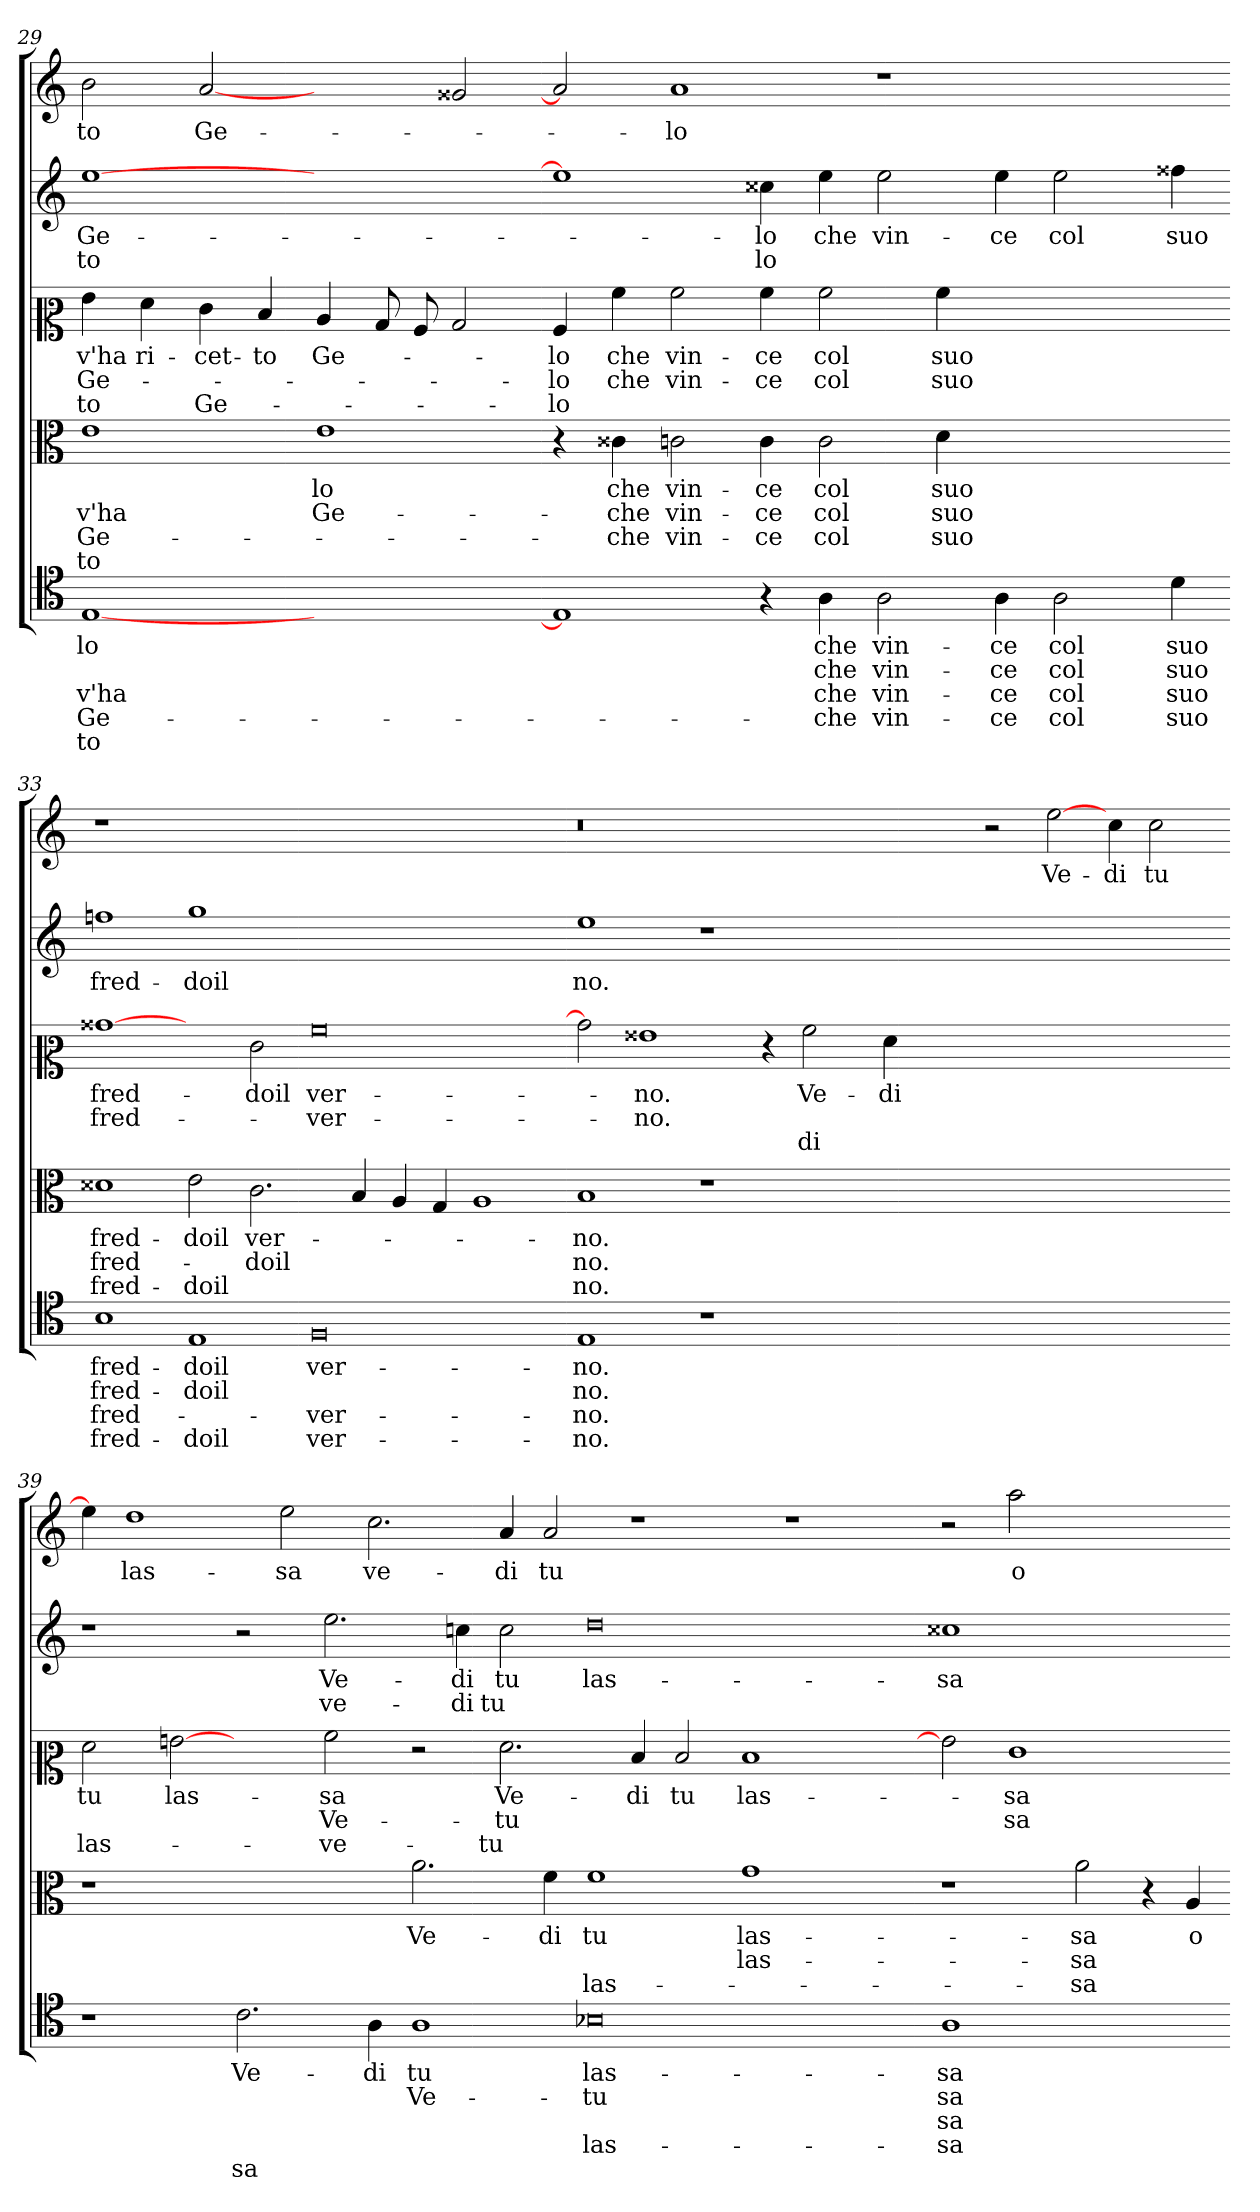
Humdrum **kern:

**kern	**text	**text	**text	**text	**text	**kern	**text	**text	**text	**text	**kern	**text	**text	**text	**kern	**text	**text	**kern	**text
*part5	*part5	*part5	*part5	*part5	*part5	*part4	*part4	*part4	*part4	*part4	*part3	*part3	*part3	*part3	*part2	*part2	*part2	*part1	*part1
*staff5	*staff5	*staff5	*staff5	*staff5	*staff5	*staff4	*staff4	*staff4	*staff4	*staff4	*staff3	*staff3	*staff3	*staff3	*staff2	*staff2	*staff2	*staff1	*staff1
*clefC4	*	*	*	*	*	*clefC3	*	*	*	*	*clefC2	*	*	*	*clefG2	*	*	*clefG2	*
*k[]	*	*	*	*	*	*k[]	*	*	*	*	*k[]	*	*	*	*k[]	*	*	*k[]	*
=29	=29	=29	=29	=29	=29	=29	=29	=29	=29	=29	=29	=29	=29	=29	=29	=29	=29	=29	=29
[1E	lo	.	v'ha	Ge-	to	1e	.	v'ha	Ge-	to	4g	v'ha	Ge-	to	[1ee	Ge-	to	2b	to
.	.	.	.	.	.	.	.	.	.	.	4f	ri-	.	.	.	.	.	.	.
.	.	.	.	.	.	.	.	.	.	.	4e	cet-	.	Ge-	.	.	.	[2a	Ge-
.	.	.	.	.	.	.	.	.	.	.	4d	to	.	.	.	.	.	.	.
1ryy	.	.	.	.	.	1e	lo	Ge-	.	.	4c	Ge-	.	.	1ryy	.	.	2ryy	.
.	.	.	.	.	.	.	.	.	.	.	8B	.	.	.	.	.	.	.	.
.	.	.	.	.	.	.	.	.	.	.	8A	.	.	.	.	.	.	.	.
.	.	.	.	.	.	.	.	.	.	.	2B	.	.	.	.	.	.	2g##X	.
=31-	=31-	=31-	=31-	=31-	=31-	=31-	=31-	=31-	=31-	=31-	=31-	=31-	=31-	=31-	=31-	=31-	=31-	=31-	=31-
1E]	.	.	.	.	.	4r	.	.	.	.	4A	lo	lo	lo	1ee]	.	.	2a]	.
.	.	.	.	.	.	4c##X	che	che	che	.	4a	che	che	.	.	.	.	.	.
.	.	.	.	.	.	2c	vin-	vin-	vin-	.	2a	vin-	vin-	.	.	.	.	1a	lo
4r	.	.	.	.	.	4c	ce	ce	ce	.	4a	ce	ce	.	4cc##X	lo	lo	.	.
4A	che	che	che	che	.	2c	col	col	col	.	2a	col	col	.	4ee	che	.	.	.
2A	vin-	vin-	vin-	vin-	.	.	.	.	.	.	.	.	.	.	2ee	vin-	.	1r	.
.	.	.	.	.	.	4d	suo	suo	suo	.	4a	suo	suo	.	.	.	.	.	.
4A	ce	ce	ce	ce	.	1ryy	.	.	.	.	1ryy	.	.	.	4ee	ce	.	.	.
2A	col	col	col	col	.	.	.	.	.	.	.	.	.	.	2ee	col	.	.	.
.	.	.	.	.	.	.	.	.	.	.	.	.	.	.	.	.	.	2ryy	.
4d	suo	suo	suo	suo	.	.	.	.	.	.	.	.	.	.	4ff##X	suo	.	.	.
=33-	=33-	=33-	=33-	=33-	=33-	=33-	=33-	=33-	=33-	=33-	=33-	=33-	=33-	=33-	=33-	=33-	=33-	=33-	=33-
1B	fred-	fred-	fred-	fred-	.	1d##X	fred-	fred-	fred-	.	[1b##X	fred-	fred-	.	1ff	fred-	.	1r	.
1E	doil	doil	.	doil	.	2e	doil	.	doil	.	2ryy	.	.	.	1gg	doil	.	0.ryy	.
.	.	.	.	.	.	2.c	ver-	doil	.	.	2e	doil	.	.	.	.	.	.	.
0F	ver-	.	ver-	ver-	.	.	.	.	.	.	0a	ver-	ver-	.	0ryy	.	.	.	.
.	.	.	.	.	.	4B	.	.	.	.	.	.	.	.	.	.	.	.	.
.	.	.	.	.	.	4A	.	.	.	.	.	.	.	.	.	.	.	.	.
.	.	.	.	.	.	4G	.	.	.	.	.	.	.	.	.	.	.	.	.
.	.	.	.	.	.	1A	.	.	.	.	.	.	.	.	.	.	.	.	.
=37-	=37-	=37-	=37-	=37-	=37-	=37-	=37-	=37-	=37-	=37-	=37-	=37-	=37-	=37-	=37-	=37-	=37-	=37-	=37-
1E	no.	no.	no.	no.	.	1B	no.	no.	no.	.	2b##]	.	.	.	1ee	no.	.	0.r	.
.	.	.	.	.	.	.	.	.	.	.	1g##X	no.	no.	.	.	.	.	.	.
1r	.	.	.	.	.	1r	.	.	.	.	.	.	.	.	1r	.	.	.	.
.	.	.	.	.	.	.	.	.	.	.	4r	.	.	.	.	.	.	.	.
.	.	.	.	.	.	.	.	.	.	.	2a	Ve-	.	di	.	.	.	.	.
0ryy	.	.	.	.	.	0ryy	.	.	.	.	.	.	.	.	0ryy	.	.	.	.
.	.	.	.	.	.	.	.	.	.	.	4f	di	.	.	.	.	.	.	.
.	.	.	.	.	.	.	.	.	.	.	0ryy	.	.	.	.	.	.	.	.
.	.	.	.	.	.	.	.	.	.	.	.	.	.	.	.	.	.	2r	.
.	.	.	.	.	.	.	.	.	.	.	.	.	.	.	.	.	.	[2ee	Ve-
2.ryy	.	.	.	.	.	2.ryy	.	.	.	.	.	.	.	.	2.ryy	.	.	4cc	di
.	.	.	.	.	.	.	.	.	.	.	.	.	.	.	.	.	.	2cc	tu
.	.	.	.	.	.	.	.	.	.	.	4ryy	.	.	.	.	.	.	.	.
=39-	=39-	=39-	=39-	=39-	=39-	=39-	=39-	=39-	=39-	=39-	=39-	=39-	=39-	=39-	=39-	=39-	=39-	=39-	=39-
1r	.	.	.	.	.	1r	.	.	.	.	2f	tu	.	las-	1r	.	.	4ee]	.
.	.	.	.	.	.	.	.	.	.	.	.	.	.	.	.	.	.	1dd	las-
.	.	.	.	.	.	.	.	.	.	.	[2g	las-	.	.	.	.	.	.	.
2.c	Ve-	.	.	.	sa	1ryy	.	.	.	.	2ryy	.	.	.	2r	.	.	.	.
.	.	.	.	.	.	.	.	.	.	.	.	.	.	.	.	.	.	2ee	sa
.	.	.	.	.	.	.	.	.	.	.	2a	sa	Ve-	ve-	2.ee	Ve-	ve-	.	.
4A	di	.	.	.	.	.	.	.	.	.	.	.	.	.	.	.	.	2.cc	ve-
1A	tu	Ve-	.	.	.	2.a	Ve-	.	.	.	2r	.	.	.	.	.	.	.	.
.	.	.	.	.	.	.	.	.	.	.	.	.	.	.	4cc	di	di	.	.
.	.	.	.	.	.	.	.	.	.	.	2.f	Ve-	tu	tu	2cc	tu	tu	4a	di
.	.	.	.	.	.	4f	di	.	.	.	.	.	.	.	.	.	.	2a	tu
0B-X	las-	tu	.	las-	.	1f	tu	.	las-	.	.	.	.	.	0dd	las-	.	.	.
.	.	.	.	.	.	.	.	.	.	.	4d	di	.	.	.	.	.	1r	.
.	.	.	.	.	.	.	.	.	.	.	2d	tu	.	.	.	.	.	.	.
.	.	.	.	.	.	1g	las-	las-	.	.	1d	las-	.	.	.	.	.	.	.
.	.	.	.	.	.	.	.	.	.	.	.	.	.	.	.	.	.	1r	.
4ryy	.	.	.	.	.	4ryy	.	.	.	.	4ryy	.	.	.	4ryy	.	.	.	.
=44-	=44-	=44-	=44-	=44-	=44-	=44-	=44-	=44-	=44-	=44-	=44-	=44-	=44-	=44-	=44-	=44-	=44-	=44-	=44-
1A	sa	sa	sa	sa	.	1r	.	.	.	.	2g]	.	.	.	1cc##X	sa	.	2r	.
.	.	.	.	.	.	.	.	.	.	.	1e	sa	sa	.	.	.	.	2aa	o-
1ryy	.	.	.	.	.	2a	sa	sa	sa	.	.	.	.	.	1ryy	.	.	1ryy	.
.	.	.	.	.	.	4r	.	.	.	.	2ryy	.	.	.	.	.	.	.	.
.	.	.	.	.	.	4A	o-	.	.	.	.	.	.	.	.	.	.	.	.
=-	=-	=-	=-	=-	=-	=-	=-	=-	=-	=-	=-	=-	=-	=-	=-	=-	=-	=-	=-
*-	*-	*-	*-	*-	*-	*-	*-	*-	*-	*-	*-	*-	*-	*-	*-	*-	*-	*-	*-
